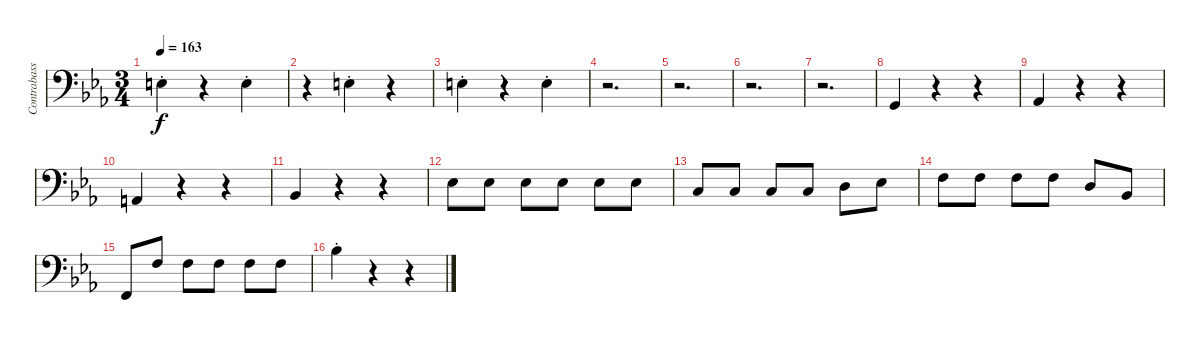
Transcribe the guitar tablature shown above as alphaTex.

\track ("Contrabasso" "Contrabass") {instrument contrabass}
\staff {score}
\tuning (G2 D2 A1 E1 B0) {hide}
\ts (3 4)
\tempo 163
\clef f4
\ks eb
2.2{st}.4{dy f} r.4 2.2{st}.4 |
r.4 2.2{st}.4 r.4 |
2.2{st}.4 r.4 2.2{st}.4 |
r.2{d} |
r.2{d} |
r.2{d} |
r.2{d} |
3.4.4 r.4 r.4 |
4.4.4 r.4 r.4 |
5.4.4 r.4 r.4 |
1.3.4 r.4 r.4 |
1.2.8 1.2.8 1.2.8 1.2.8 1.2.8 1.2.8 |
3.3.8 3.3.8 3.3.8 3.3.8 0.2.8 1.2.8 |
3.2.8 3.2.8 3.2.8 3.2.8 0.2.8 1.3.8 |
1.4.8 3.2.8 3.2.8 3.2.8 3.2.8 3.2.8 |
3.1{st}.4 r.4 r.4
